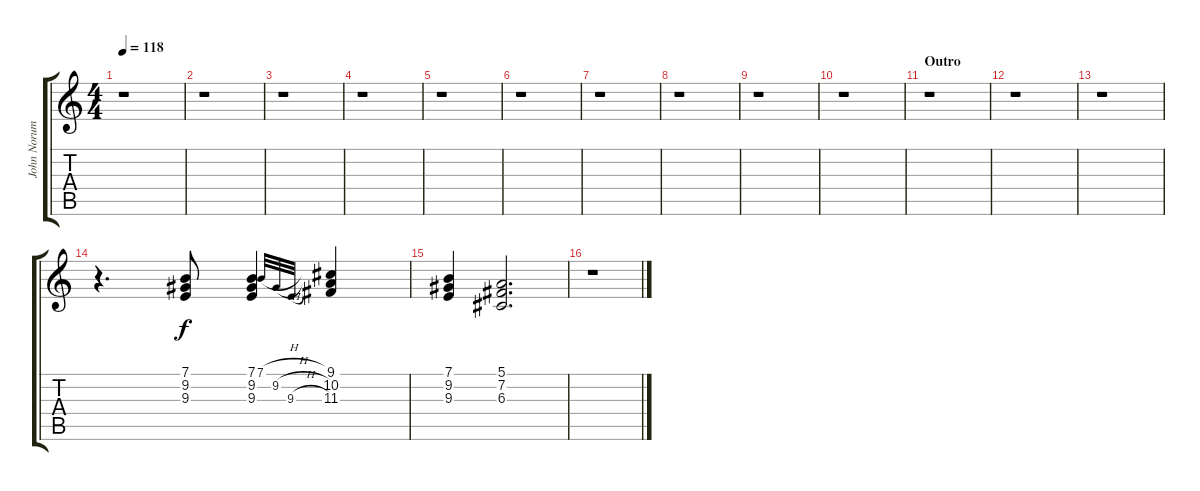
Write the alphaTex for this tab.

\track ("John Norum, Mic Michaeli, Ian Haugland " "John Norum") {instrument flute}
\staff {score tabs}
\tuning (E4 B3 G3 D3 A2 E2) {hide}
\ts (4 4)
\tempo 118
\clef g2
\ks c
r.1{dy f} |
r.1 |
r.1 |
r.1 |
r.1 |
r.1 |
r.1 |
r.1 |
r.1 |
r.1 |
\section ("" "Outro")
r.1 |
r.1 |
r.1 |
r.4{d} (7.1 9.2 9.3).8 (7.1 9.2 9.3).4 7.1{h}.32{gr onbeat} 9.2{h}.32{gr onbeat} 9.3{h}.32{gr onbeat} (9.1 10.2 11.3).4 |
(7.1 9.2 9.3).4 (5.1 7.2 6.3).2{d} |
r.1
